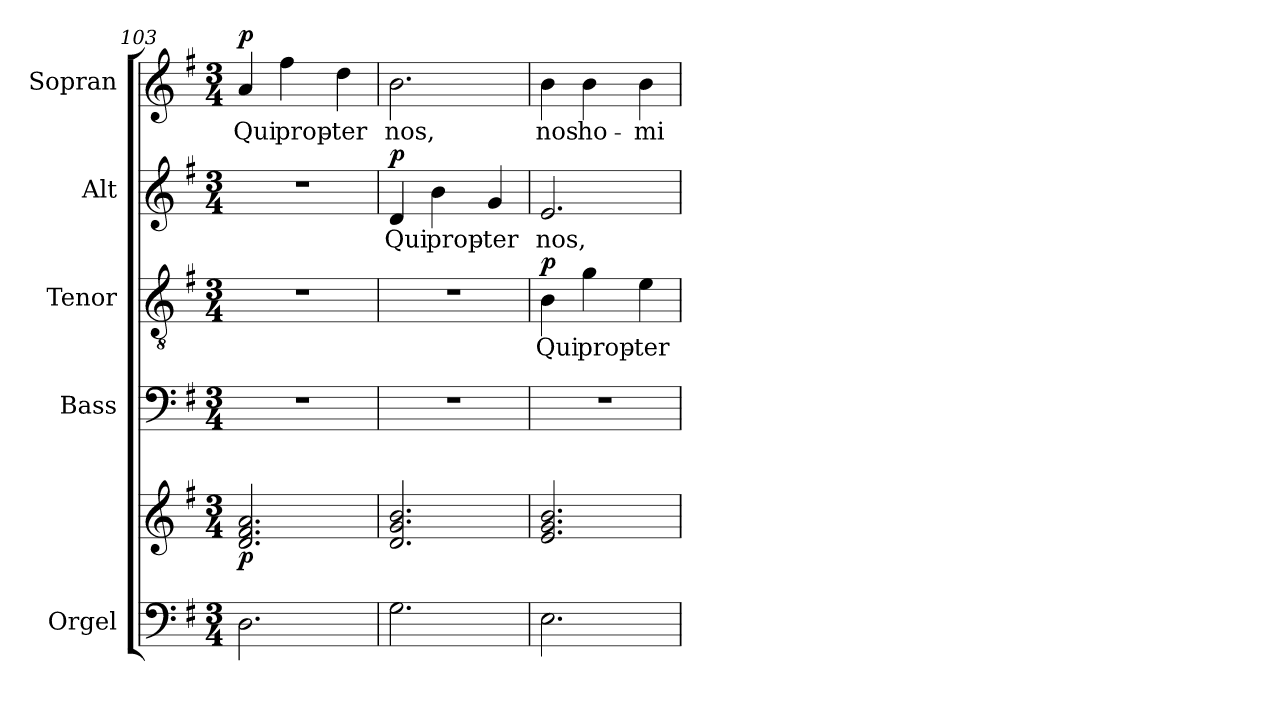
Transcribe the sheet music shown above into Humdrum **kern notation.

**kern	**kern	**dynam	**kern	**kern	**text	**dynam	**kern	**text	**dynam	**kern	**text	**dynam
*part5	*part5	*part5	*part4	*part3	*part3	*part3	*part2	*part2	*part2	*part1	*part1	*part1
*staff6	*staff5	*staff5/6	*staff4	*staff3	*staff3	*staff3	*staff2	*staff2	*staff2	*staff1	*staff1	*staff1
*I"Orgel	*	*	*I"Bass	*I"Tenor	*	*	*I"Alt	*	*	*I"Sopran	*	*
*I'Org.	*	*	*I'B	*I'T	*	*	*I'A	*	*	*I'S	*	*
*clefF4	*clefG2	*	*clefF4	*clefGv2	*	*	*clefG2	*	*	*clefG2	*	*
*k[f#]	*k[f#]	*	*k[f#]	*k[f#]	*	*	*k[f#]	*	*	*k[f#]	*	*
*G:	*G:	*	*G:	*G:	*	*	*G:	*	*	*G:	*	*
*M3/4	*M3/4	*	*M3/4	*M3/4	*	*	*M3/4	*	*	*M3/4	*	*
=103	=103	=103	=103	=103	=103	=103	=103	=103	=103	=103	=103	=103
!	!	!LO:DY:b	!	!	!	!	!	!	!	!	!LO:LY:b	!LO:DY:a
2.D\	2.d/ 2.f#/ 2.a/	p	2.r	2.r	.	.	2.r	.	.	4a/	Qui	p
!	!	!	!	!	!	!	!	!	!	!	!LO:LY:b	!
.	.	.	.	.	.	.	.	.	.	4ff#\	prop-	.
!	!	!	!	!	!	!	!	!	!	!	!LO:LY:b	!
.	.	.	.	.	.	.	.	.	.	4dd\	-ter	.
=104	=104	=104	=104	=104	=104	=104	=104	=104	=104	=104	=104	=104
!	!	!	!	!	!	!	!	!LO:LY:b	!LO:DY:a	!	!LO:LY:b	!
2.G\	2.d/ 2.g/ 2.b/	.	2.r	2.r	.	.	4d/	Qui	p	2.b\	nos,	.
!	!	!	!	!	!	!	!	!LO:LY:b	!	!	!	!
.	.	.	.	.	.	.	4b\	prop-	.	.	.	.
!	!	!	!	!	!	!	!	!LO:LY:b	!	!	!	!
.	.	.	.	.	.	.	4g/	-ter	.	.	.	.
=105	=105	=105	=105	=105	=105	=105	=105	=105	=105	=105	=105	=105
!	!	!	!	!	!LO:LY:b	!LO:DY:a	!	!LO:LY:b	!	!	!LO:LY:b	!
2.E\	2.e/ 2.g/ 2.b/	.	2.r	4B\	Qui	p	2.e/	nos,	.	4b\	nos	.
!	!	!	!	!	!LO:LY:b	!	!	!	!	!	!LO:LY:b	!
.	.	.	.	4g\	prop-	.	.	.	.	4b\	ho-	.
!	!	!	!	!	!LO:LY:b	!	!	!	!	!	!LO:LY:b	!
.	.	.	.	4e\	-ter	.	.	.	.	4b\	-mi-	.
=	=	=	=	=	=	=	=	=	=	=	=	=
*-	*-	*-	*-	*-	*-	*-	*-	*-	*-	*-	*-	*-
